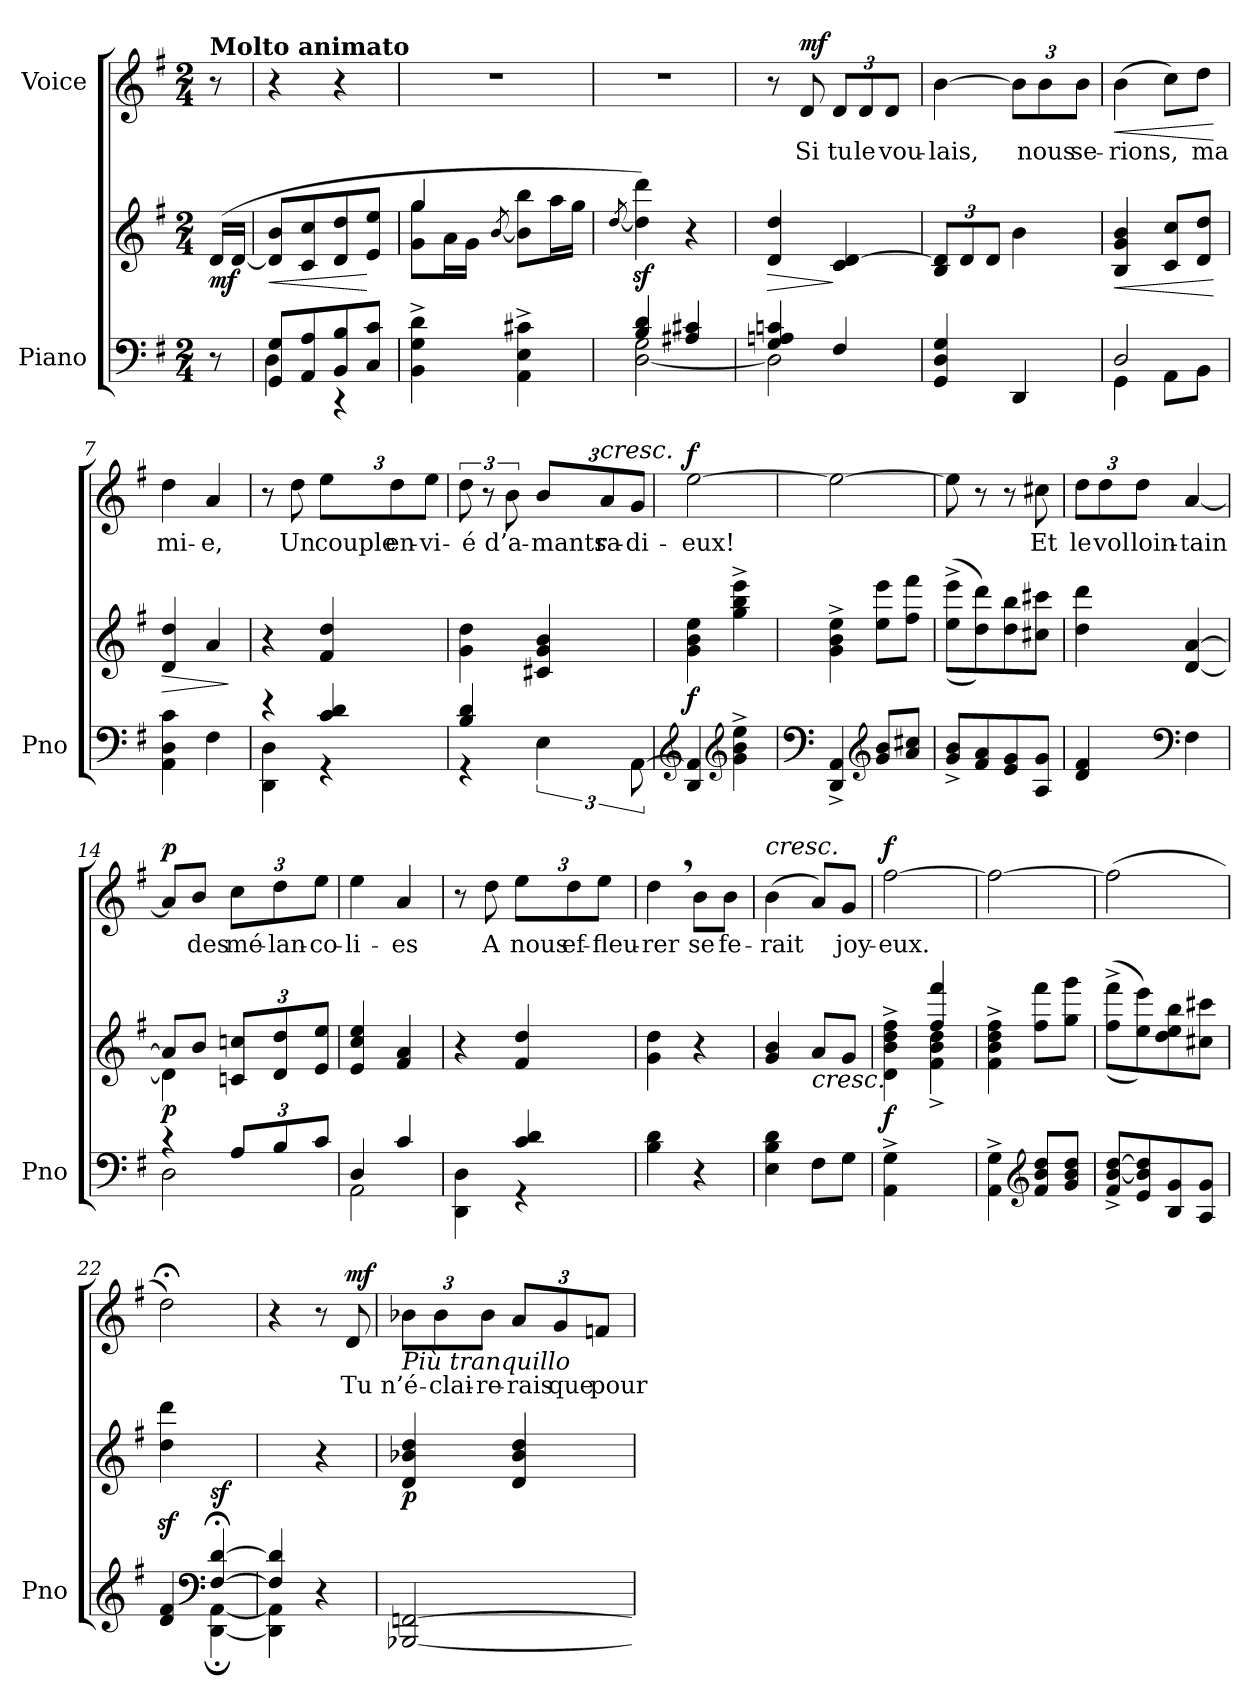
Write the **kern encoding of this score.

**kern	**kern	**dynam	**kern	**text	**dynam
*part2	*part2	*part2	*part1	*part1	*part1
*staff3	*staff2	*staff2/3	*staff1	*staff1	*staff1
*I"Piano	*	*	*I"Voice	*	*
*I'Pno	*	*	*	*	*
*clefF4	*clefG2	*	*clefG2	*	*
*k[f#]	*k[f#]	*	*k[f#]	*	*
*M2/4	*M2/4	*	*M2/4	*	*
=	=	=	=	=	=
!	!	!	!LO:TX:a:B:t=Molto animato	!	!
!	!	!LO:DY:b	!	!	!
8r	(16d/LL	mf	8r	.	.
.	[16d/JJ	.	.	.	.
=1	=1	=1	=1	=1	=1
*^	*	*	*	*	*
!	!	!	!LO:HP:b	!	!	!
8GG/ 8G/L	4D\	8d/] 8b/L	<	4r	.	.
8AA/ 8A/	.	8c/ 8cc/	.	.	.	.
8BB/ 8B/	4r	8d/ 8dd/	.	4r	.	.
8C/ 8c/J	.	8e/ 8ee/J	[	.	.	.
*v	*v	*	*	*	*	*
=2	=2	=2	=2	=2	=2
*	*^	*	*	*	*
4BB\^ 4G\^ 4d\^	4gg/	8g\ 8gg\L	.	2r	.	.
.	.	16a\L	.	.	.	.
.	.	16g\JJ	.	.	.	.
.	[<8qb/	.	.	.	.	.
4AA\^ 4E\^ 4c#X\^	8b\] 8bb\L	4ryy	.	.	.	.
.	16aa\L	.	.	.	.	.
.	16gg\JJ	.	.	.	.	.
*	*v	*v	*	*	*	*
=3	=3	=3	=3	=3	=3
.	[<8qdd/	.	.	.	.
*^	*	*	*	*	*
4B/ 4d/	[2D\ 2G\	4dd\]z< 4ddd\z<)	.	2r	.	.
4A#X/ 4c#X/	.	4r	.	.	.	.
!!LO:LB:g=z
=4	=4	=4	=4	=4	=4	=4
!	!	!	!LO:HP:b	!	!	!
4G/ 4An/ 4cn/	2D\]	4d/ 4dd/	>	8r	.	.
!	!	!	!	!	!LO:LY:b	!LO:DY:a
.	.	.	.	8d/	Si	mf
!	!	!	!	!	!LO:LY:b	!
4F#/	.	4c/ [4d/	]	12d/L	tu	.
!	!	!	!	!	!LO:LY:b	!
.	.	.	.	12d/	le	.
!	!	!	!	!	!LO:LY:b	!
.	.	.	.	12d/J	vou-	.
*v	*v	*	*	*	*	*
=5	=5	=5	=5	=5	=5
*	*Xbrackettup	*	*	*	*
!	!	!	!	!LO:LY:b	!
4GG/ 4D/ 4G/	12B/ 12d/]L	.	[4b\	-lais,	.
.	12d/	.	.	.	.
.	12d/J	.	.	.	.
4DD/	4b\	.	12b\L]	.	.
!	!	!	!	!LO:LY:b	!
.	.	.	12b\	nous	.
!	!	!	!	!LO:LY:b	!
.	.	.	12b\J	se-	.
=6	=6	=6	=6	=6	=6
*^	*	*	*	*	*
!	!	!	!LO:HP:b	!	!LO:LY:b	!LO:HP:b
2D/	4GG\	4B/ 4g/ 4b/	<	(4b\	-rions,	<
.	8AA\L	8c/ 8cc/L	.	8cc\L)	.	.
!	!	!	!	!	!LO:LY:b	!
.	8BB\J	8d/ 8dd/J	.	8dd\J	ma	.
*v	*v	*	*	*	*	*
.	.	[	.	.	[
=7	=7	=7	=7	=7	=7
!	!	!LO:HP:b	!	!LO:LY:b	!
4AA\ 4D\ 4c\	4d/ 4dd/	>	4dd\	mi-	.
!	!	!	!	!LO:LY:b	!
4F#\	4a/	.	4a/	-e,	.
.	.	]	.	.	.
!!LO:LB:g=z
=8	=8	=8	=8	=8	=8
*^	*	*	*	*	*
4r	4DD\ 4D\	4r	.	8r	.	.
!	!	!	!	!	!LO:LY:b	!
.	.	.	.	8dd\	Un	.
!	!	!	!	!	!LO:LY:b	!
4c/ 4d/	4r	4f#/ 4dd/	.	12ee\L	couple	.
!	!	!	!	!	!LO:LY:b	!
.	.	.	.	12dd\	en-	.
!	!	!	!	!	!LO:LY:b	!
.	.	.	.	12ee\J	-vi-	.
=9	=9	=9	=9	=9	=9	=9
!	!	!	!	!	!LO:LY:b	!
4B/ 4d/	4r	4g\ 4dd\	.	12dd\	-é	.
.	.	.	.	12r	.	.
!	!	!	!	!	!LO:LY:b	!
.	.	.	.	12b\	d’a-	.
!	!	!	!	!	!LO:LY:b	!
4ryy	6E\	4c#X/ 4g/ 4b/	.	12b/L	-mants	.
!	!	!	!	!LO:TX:a:i:t=cresc.	!	!
!	!	!	!	!	!LO:LY:b	!
.	.	.	.	12a/	ra-	.
!	!	!	!	!	!LO:LY:b	!
.	[12AA\	.	.	12g/J	-di-	.
=10	=10	=10	=10	=10	=10	=10
!	!	!	!LO:DY:b	!	!LO:LY:b	!LO:DY:a
*v	*v	*	*	*	*	*
4DD/ 4AA/]	4g\ 4b\ 4ee\	f	[2ee\	-eux!	f
*clefG2	*	*	*	*	*
4g\^ 4b\^ 4ee\^	4gg\^ 4bb\^ 4eee\^	.	.	.	.
=11	=11	=11	=11	=11	=11
*clefF4	*	*	*	*	*
4DD/^ 4AA/^	4g\^ 4b\^ 4ee\^	.	2ee\_	.	.
*clefG2	*	*	*	*	*
8g/ 8b/L	8ee\ 8eee\L	.	.	.	.
8a/ 8cc#X/J	8ff#\ 8fff#\J	.	.	.	.
!!LO:PB:g=z
=12	=12	=12	=12	=12	=12
8g/^ 8b/^L	(<(8ee\^ 8eee\^L	.	8ee\]	.	.
8f#/ 8a/	8dd\ 8ddd\))	.	8r	.	.
8e/ 8g/	8dd\ 8bb\	.	8r	.	.
!	!	!	!	!LO:LY:b	!
8A/ 8g/J	8cc#X\ 8ccc#X\J	.	8cc#X\	Et	.
=13	=13	=13	=13	=13	=13
!	!	!	!	!LO:LY:b	!
4d/ 4f#/	4dd\ 4ddd\	.	12dd\L	le	.
!	!	!	!	!LO:LY:b	!
.	.	.	12dd\	vol	.
!	!	!	!	!LO:LY:b	!
.	.	.	12dd\J	loin-	.
*clefF4	*	*	*	*	*
!	!	!	!	!LO:LY:b	!
4F#\	[<4d/ [4a/	.	[4a/	-tain	.
=14	=14	=14	=14	=14	=14
*^	*^	*	*	*	*
!	!	!	!	!LO:DY:b	!	!	!LO:DY:a
4r	2D\	8a/L]	4d\]	p	8a/L]	.	p
!	!	!	!	!	!	!LO:LY:b	!
.	.	8b/J	.	.	8b/J	des	.
!	!	!	!	!	!	!LO:LY:b	!
12A/L	.	12cn/ 12ccn/L	4ryy	.	12cc\L	mé-	.
!	!	!	!	!	!	!LO:LY:b	!
12B/	.	12d/ 12dd/	.	.	12dd\	-lan-	.
!	!	!	!	!	!	!LO:LY:b	!
12c/J	.	12e/ 12ee/J	.	.	12ee\J	-co-	.
*	*	*v	*v	*	*	*	*
=15	=15	=15	=15	=15	=15	=15
!	!	!	!	!	!LO:LY:b	!
4D/	2AA\	4e/ 4cc/ 4ee/	.	4ee\	-li-	.
!	!	!	!	!	!LO:LY:b	!
4c/	.	4f#/ 4a/	.	4a/	-es	.
!!LO:LB:g=z
=16	=16	=16	=16	=16	=16	=16
4ryy	4DD\ 4D\	4r	.	8r	.	.
!	!	!	!	!	!LO:LY:b	!
.	.	.	.	8dd\	A	.
!	!	!	!	!	!LO:LY:b	!
4c/ 4d/	4r	4f#/ 4dd/	.	12ee\L	nous	.
!	!	!	!	!	!LO:LY:b	!
.	.	.	.	12dd\	ef-	.
!	!	!	!	!	!LO:LY:b	!
.	.	.	.	12ee\J	-fleu-	.
*v	*v	*	*	*	*	*
=17	=17	=17	=17	=17	=17
!	!	!	!	!LO:LY:b	!
4B\ 4d\	4g\ 4dd\	.	4dd,\	-rer	.
!	!	!	!	!LO:LY:b	!
4r	4r	.	8b\L	se	.
!	!	!	!	!LO:LY:b	!
.	.	.	8b\J	fe-	.
=18	=18	=18	=18	=18	=18
!	!	!	!LO:TX:a:i:t=cresc.	!	!
!	!	!	!	!LO:LY:b	!
4E\ 4B\ 4d\	4g/ 4b/	.	(4b\	-rait	.
!	!LO:TX:b:i:t=cresc.	!	!	!	!
8F#\L	8a/L	.	8a/L)	.	.
!	!	!	!	!LO:LY:b	!
8G\J	8g/J	.	8g/J	joy-	.
=19	=19	=19	=19	=19	=19
*	*^	*	*	*	*
!	!	!	!LO:DY:b	!	!LO:LY:b	!LO:DY:a
4AA\^ 4G\^	4d\^ 4b\^ 4dd\^ 4ff#\^	4ryy	f	[2ff#\	-eux.	f
4ryy	4ff#/ 4fff#/	4f#\^< 4b\^< 4dd\^<	.	.	.	.
*	*v	*v	*	*	*	*
!!LO:LB:g=z
=20	=20	=20	=20	=20	=20
4AA\^ 4G\^	4f#\^ 4b\^ 4dd\^ 4ff#\^	.	2ff#\_	.	.
*clefG2	*	*	*	*	*
8f#/ 8b/ 8dd/L	8ff#\ 8fff#\L	.	.	.	.
8g/ 8b/ 8dd/J	8gg\ 8ggg\J	.	.	.	.
=21	=21	=21	=21	=21	=21
8f#/^ [8b/^ [8dd/^L	((<8ff#\^ 8fff#\^L	.	(2ff#\]	.	.
8e/ 8b/] 8dd/]	8ee\ 8eee\))	.	.	.	.
8B/ 8g/	8dd\ 8ee\ 8bb\	.	.	.	.
8A/ 8g/J	8cc#X\ 8ccc#X\J	.	.	.	.
=22	=22	=22	=22	=22	=22
*^	*	*	*	*	*
4ryy	4d/ 4f#/	4dd\z< 4ddd\z<	.	2dd;<\)	.	.
*clefF4	*	*	*	*	*	*
!	!	!	!LO:DY:b	!	!	!
[>4F#/;< [4d/;<	[4DD\; [<4AA\;	4ryy	sf	.	.	.
=23	=23	=23	=23	=23	=23	=23
4F#/] 4d/]	4DD\] 4AA\]	4ryy	.	4r	.	.
4ryy	4r	4r	.	8r	.	.
!	!	!	!	!	!LO:LY:b	!LO:DY:a
.	.	.	.	8d/	Tu	mf
*v	*v	*	*	*	*	*
!!LO:LB:g=z
=24	=24	=24	=24	=24	=24
!	!	!	!LO:TX:b:i:t=Più tranquillo	!	!
!	!	!LO:DY:b	!	!LO:LY:b	!
[2BBB-X/ [2FFn/	4d/ 4b-X/ 4dd/	p	12b-X\L	n’é-	.
!	!	!	!	!LO:LY:b	!
.	.	.	12b-\	-clai-	.
!	!	!	!	!LO:LY:b	!
.	.	.	12b-\J	-re-	.
!	!	!	!	!LO:LY:b	!
.	4d/ 4b-/ 4dd/	.	12a/L	-rais	.
!	!	!	!	!LO:LY:b	!
.	.	.	12g/	que	.
!	!	!	!	!LO:LY:b	!
.	.	.	12fn/J	pour	.
=	=	=	=	=	=
*-	*-	*-	*-	*-	*-
